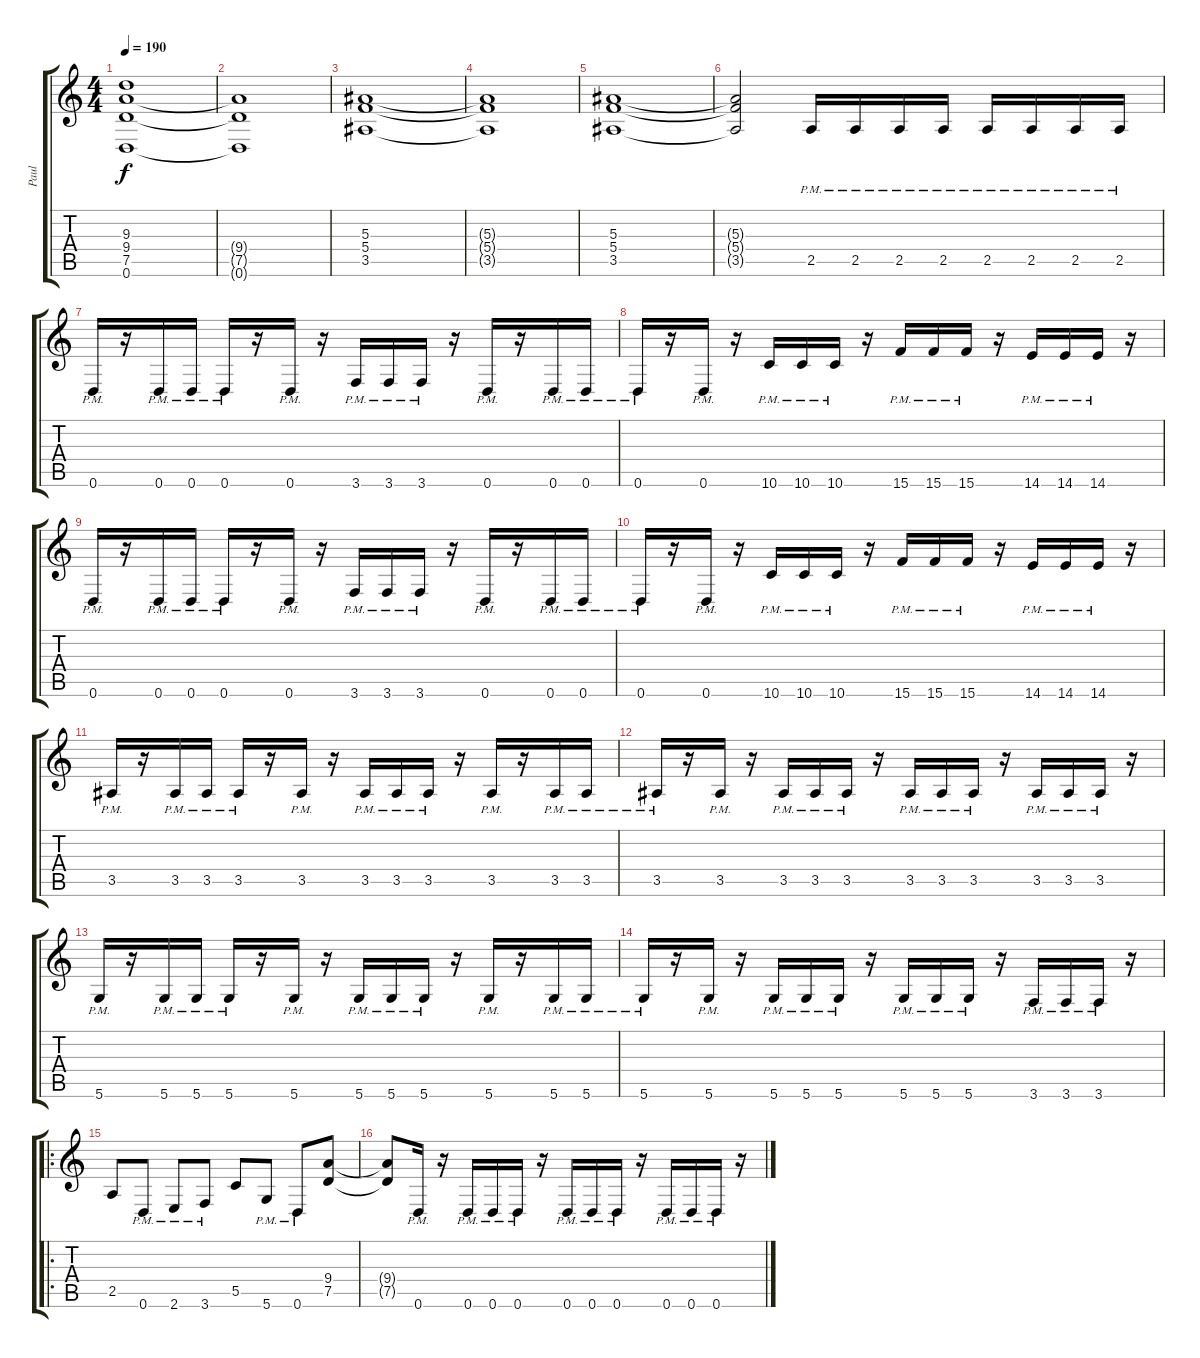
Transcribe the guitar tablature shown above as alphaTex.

\track ("Paul" "Paul") {instrument distortionguitar}
\staff {score tabs}
\tuning (D4 A3 F3 C3 G2 D2) {hide}
\ts (4 4)
\tempo 190
\clef g2
\ks c
(9.3 9.4 7.5 0.6).1{dy f} |
(9.4{t} 7.5{t} 0.6{t}).1 |
(5.3 5.4 3.5).1 |
(5.3{t} 5.4{t} 3.5{t}).1 |
(5.3 5.4 3.5).1 |
(5.3{t} 5.4{t} 3.5{t}).2 2.5{pm}.16 2.5{pm}.16 2.5{pm}.16 2.5{pm}.16 2.5{pm}.16 2.5{pm}.16 2.5{pm}.16 2.5{pm}.16 |
0.6{pm}.16 r.16 0.6{pm}.16 0.6{pm}.16 0.6{pm}.16 r.16 0.6{pm}.16 r.16 3.6{pm}.16 3.6{pm}.16 3.6{pm}.16 r.16 0.6{pm}.16 r.16 0.6{pm}.16 0.6{pm}.16 |
0.6{pm}.16 r.16 0.6{pm}.16 r.16 10.6{pm}.16 10.6{pm}.16 10.6{pm}.16 r.16 15.6{pm}.16 15.6{pm}.16 15.6{pm}.16 r.16 14.6{pm}.16 14.6{pm}.16 14.6{pm}.16 r.16 |
0.6{pm}.16 r.16 0.6{pm}.16 0.6{pm}.16 0.6{pm}.16 r.16 0.6{pm}.16 r.16 3.6{pm}.16 3.6{pm}.16 3.6{pm}.16 r.16 0.6{pm}.16 r.16 0.6{pm}.16 0.6{pm}.16 |
0.6{pm}.16 r.16 0.6{pm}.16 r.16 10.6{pm}.16 10.6{pm}.16 10.6{pm}.16 r.16 15.6{pm}.16 15.6{pm}.16 15.6{pm}.16 r.16 14.6{pm}.16 14.6{pm}.16 14.6{pm}.16 r.16 |
3.5{pm}.16 r.16 3.5{pm}.16 3.5{pm}.16 3.5{pm}.16 r.16 3.5{pm}.16 r.16 3.5{pm}.16 3.5{pm}.16 3.5{pm}.16 r.16 3.5{pm}.16 r.16 3.5{pm}.16 3.5{pm}.16 |
3.5{pm}.16 r.16 3.5{pm}.16 r.16 3.5{pm}.16 3.5{pm}.16 3.5{pm}.16 r.16 3.5{pm}.16 3.5{pm}.16 3.5{pm}.16 r.16 3.5{pm}.16 3.5{pm}.16 3.5{pm}.16 r.16 |
5.6{pm}.16 r.16 5.6{pm}.16 5.6{pm}.16 5.6{pm}.16 r.16 5.6{pm}.16 r.16 5.6{pm}.16 5.6{pm}.16 5.6{pm}.16 r.16 5.6{pm}.16 r.16 5.6{pm}.16 5.6{pm}.16 |
5.6{pm}.16 r.16 5.6{pm}.16 r.16 5.6{pm}.16 5.6{pm}.16 5.6{pm}.16 r.16 5.6{pm}.16 5.6{pm}.16 5.6{pm}.16 r.16 3.6{pm}.16 3.6{pm}.16 3.6{pm}.16 r.16 |
\ro
2.5.8 0.6{pm}.8 2.6{pm}.8 3.6{pm}.8 5.5.8 5.6{pm}.8 0.6{pm}.8 (9.4 7.5).8 |
(9.4{t} 7.5{t}).8 0.6{pm}.16 r.16 0.6{pm}.16 0.6{pm}.16 0.6{pm}.16 r.16 0.6{pm}.16 0.6{pm}.16 0.6{pm}.16 r.16 0.6{pm}.16 0.6{pm}.16 0.6{pm}.16 r.16
